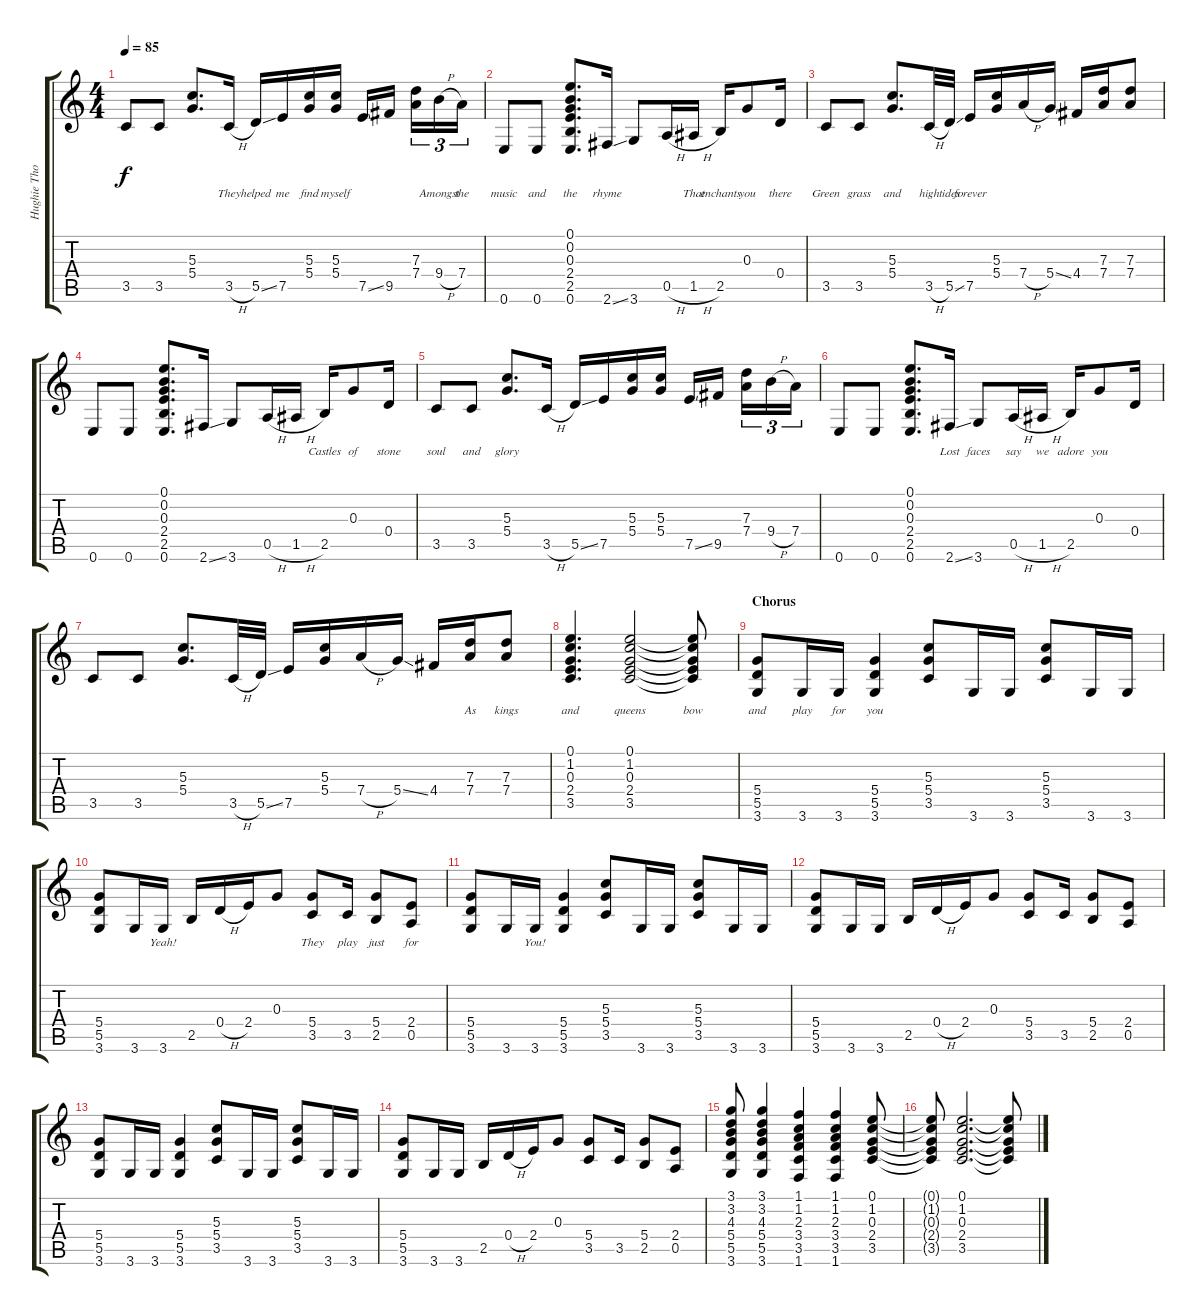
\track ("Hughie Thomasson Acoustic Rhythm" "Hughie Tho") {instrument acousticguitarsteel}
\staff {score tabs}
\tuning (E4 B3 G3 D3 A2 E2) {hide}
\ts (4 4)
\tempo 85
\clef g2
\ks c
3.5.8{lyrics (0 "") lyrics (1 "") lyrics (2 "") lyrics (3 "") lyrics (4 "") dy f} 3.5.8{lyrics (0 "") lyrics (1 "") lyrics (2 "") lyrics (3 "") lyrics (4 "")} (5.3 5.4).8{d lyrics (0 "") lyrics (1 "") lyrics (2 "") lyrics (3 "") lyrics (4 "")} 3.5{h}.16{lyrics (0 "They") lyrics (1 "") lyrics (2 "") lyrics (3 "") lyrics (4 "")} 5.5{ss}.16{lyrics (0 "helped") lyrics (1 "") lyrics (2 "") lyrics (3 "") lyrics (4 "")} 7.5.16{lyrics (0 "me") lyrics (1 "") lyrics (2 "") lyrics (3 "") lyrics (4 "")} (5.3 5.4).16{lyrics (0 "find") lyrics (1 "") lyrics (2 "") lyrics (3 "") lyrics (4 "")} (5.3 5.4).16{lyrics (0 "myself") lyrics (1 "") lyrics (2 "") lyrics (3 "") lyrics (4 "")} 7.5{ss}.16{lyrics (0 "") lyrics (1 "") lyrics (2 "") lyrics (3 "") lyrics (4 "")} 9.5.16{lyrics (0 "") lyrics (1 "") lyrics (2 "") lyrics (3 "") lyrics (4 "")} (7.3 7.4).16{tu (3 2) lyrics (0 "") lyrics (1 "") lyrics (2 "") lyrics (3 "") lyrics (4 "")} 9.4{h}.16{tu (3 2) lyrics (0 "Amongst") lyrics (1 "") lyrics (2 "") lyrics (3 "") lyrics (4 "")} 7.4.16{tu (3 2) lyrics (0 "the") lyrics (1 "") lyrics (2 "") lyrics (3 "") lyrics (4 "")} |
0.6.8{lyrics (0 "music") lyrics (1 "") lyrics (2 "") lyrics (3 "") lyrics (4 "")} 0.6.8{lyrics (0 "and") lyrics (1 "") lyrics (2 "") lyrics (3 "") lyrics (4 "")} (0.1 0.2 0.3 2.4 2.5 0.6).8{d lyrics (0 "the") lyrics (1 "") lyrics (2 "") lyrics (3 "") lyrics (4 "")} 2.6{ss}.16{lyrics (0 "rhyme") lyrics (1 "") lyrics (2 "") lyrics (3 "") lyrics (4 "")} 3.6.8{lyrics (0 "") lyrics (1 "") lyrics (2 "") lyrics (3 "") lyrics (4 "")} 0.5{h}.16{lyrics (0 "") lyrics (1 "") lyrics (2 "") lyrics (3 "") lyrics (4 "")} 1.5{h}.16{lyrics (0 "That") lyrics (1 "") lyrics (2 "") lyrics (3 "") lyrics (4 "")} 2.5.16{lyrics (0 "enchants") lyrics (1 "") lyrics (2 "") lyrics (3 "") lyrics (4 "")} 0.3.8{lyrics (0 "you") lyrics (1 "") lyrics (2 "") lyrics (3 "") lyrics (4 "")} 0.4.16{lyrics (0 "there") lyrics (1 "") lyrics (2 "") lyrics (3 "") lyrics (4 "")} |
3.5.8{lyrics (0 "Green") lyrics (1 "") lyrics (2 "") lyrics (3 "") lyrics (4 "")} 3.5.8{lyrics (0 "grass") lyrics (1 "") lyrics (2 "") lyrics (3 "") lyrics (4 "")} (5.3 5.4).8{d lyrics (0 "and") lyrics (1 "") lyrics (2 "") lyrics (3 "") lyrics (4 "")} 3.5{h}.32{lyrics (0 "high") lyrics (1 "") lyrics (2 "") lyrics (3 "") lyrics (4 "")} 5.5{ss}.32{lyrics (0 "tides") lyrics (1 "") lyrics (2 "") lyrics (3 "") lyrics (4 "")} 7.5.16{lyrics (0 "forever") lyrics (1 "") lyrics (2 "") lyrics (3 "") lyrics (4 "")} (5.3 5.4).16{lyrics (0 "") lyrics (1 "") lyrics (2 "") lyrics (3 "") lyrics (4 "")} 7.4{h}.16{lyrics (0 "") lyrics (1 "") lyrics (2 "") lyrics (3 "") lyrics (4 "")} 5.4{ss}.16{lyrics (0 "") lyrics (1 "") lyrics (2 "") lyrics (3 "") lyrics (4 "")} 4.4.16{lyrics (0 "") lyrics (1 "") lyrics (2 "") lyrics (3 "") lyrics (4 "")} (7.3 7.4).16{lyrics (0 "") lyrics (1 "") lyrics (2 "") lyrics (3 "") lyrics (4 "")} (7.3 7.4).8{lyrics (0 "") lyrics (1 "") lyrics (2 "") lyrics (3 "") lyrics (4 "")} |
0.6.8{lyrics (0 "") lyrics (1 "") lyrics (2 "") lyrics (3 "") lyrics (4 "")} 0.6.8{lyrics (0 "") lyrics (1 "") lyrics (2 "") lyrics (3 "") lyrics (4 "")} (0.1 0.2 0.3 2.4 2.5 0.6).8{d lyrics (0 "") lyrics (1 "") lyrics (2 "") lyrics (3 "") lyrics (4 "")} 2.6{ss}.16{lyrics (0 "") lyrics (1 "") lyrics (2 "") lyrics (3 "") lyrics (4 "")} 3.6.8{lyrics (0 "") lyrics (1 "") lyrics (2 "") lyrics (3 "") lyrics (4 "")} 0.5{h}.16{lyrics (0 "") lyrics (1 "") lyrics (2 "") lyrics (3 "") lyrics (4 "")} 1.5{h}.16{lyrics (0 "") lyrics (1 "") lyrics (2 "") lyrics (3 "") lyrics (4 "")} 2.5.16{lyrics (0 "Castles") lyrics (1 "") lyrics (2 "") lyrics (3 "") lyrics (4 "")} 0.3.8{lyrics (0 "of") lyrics (1 "") lyrics (2 "") lyrics (3 "") lyrics (4 "")} 0.4.16{lyrics (0 "stone") lyrics (1 "") lyrics (2 "") lyrics (3 "") lyrics (4 "")} |
3.5.8{lyrics (0 "soul") lyrics (1 "") lyrics (2 "") lyrics (3 "") lyrics (4 "")} 3.5.8{lyrics (0 "and") lyrics (1 "") lyrics (2 "") lyrics (3 "") lyrics (4 "")} (5.3 5.4).8{d lyrics (0 "glory") lyrics (1 "") lyrics (2 "") lyrics (3 "") lyrics (4 "")} 3.5{h}.16{lyrics (0 "") lyrics (1 "") lyrics (2 "") lyrics (3 "") lyrics (4 "")} 5.5{ss}.16{lyrics (0 "") lyrics (1 "") lyrics (2 "") lyrics (3 "") lyrics (4 "")} 7.5.16{lyrics (0 "") lyrics (1 "") lyrics (2 "") lyrics (3 "") lyrics (4 "")} (5.3 5.4).16{lyrics (0 "") lyrics (1 "") lyrics (2 "") lyrics (3 "") lyrics (4 "")} (5.3 5.4).16{lyrics (0 "") lyrics (1 "") lyrics (2 "") lyrics (3 "") lyrics (4 "")} 7.5{ss}.16{lyrics (0 "") lyrics (1 "") lyrics (2 "") lyrics (3 "") lyrics (4 "")} 9.5.16{lyrics (0 "") lyrics (1 "") lyrics (2 "") lyrics (3 "") lyrics (4 "")} (7.3 7.4).16{tu (3 2) lyrics (0 "") lyrics (1 "") lyrics (2 "") lyrics (3 "") lyrics (4 "")} 9.4{h}.16{tu (3 2) lyrics (0 "") lyrics (1 "") lyrics (2 "") lyrics (3 "") lyrics (4 "")} 7.4.16{tu (3 2) lyrics (0 "") lyrics (1 "") lyrics (2 "") lyrics (3 "") lyrics (4 "")} |
0.6.8{lyrics (0 "") lyrics (1 "") lyrics (2 "") lyrics (3 "") lyrics (4 "")} 0.6.8{lyrics (0 "") lyrics (1 "") lyrics (2 "") lyrics (3 "") lyrics (4 "")} (0.1 0.2 0.3 2.4 2.5 0.6).8{d lyrics (0 "") lyrics (1 "") lyrics (2 "") lyrics (3 "") lyrics (4 "")} 2.6{ss}.16{lyrics (0 "Lost") lyrics (1 "") lyrics (2 "") lyrics (3 "") lyrics (4 "")} 3.6.8{lyrics (0 "faces") lyrics (1 "") lyrics (2 "") lyrics (3 "") lyrics (4 "")} 0.5{h}.16{lyrics (0 "say") lyrics (1 "") lyrics (2 "") lyrics (3 "") lyrics (4 "")} 1.5{h}.16{lyrics (0 "we") lyrics (1 "") lyrics (2 "") lyrics (3 "") lyrics (4 "")} 2.5.16{lyrics (0 "adore") lyrics (1 "") lyrics (2 "") lyrics (3 "") lyrics (4 "")} 0.3.8{lyrics (0 "you") lyrics (1 "") lyrics (2 "") lyrics (3 "") lyrics (4 "")} 0.4.16{lyrics (0 "") lyrics (1 "") lyrics (2 "") lyrics (3 "") lyrics (4 "")} |
3.5.8{lyrics (0 "") lyrics (1 "") lyrics (2 "") lyrics (3 "") lyrics (4 "")} 3.5.8{lyrics (0 "") lyrics (1 "") lyrics (2 "") lyrics (3 "") lyrics (4 "")} (5.3 5.4).8{d lyrics (0 "") lyrics (1 "") lyrics (2 "") lyrics (3 "") lyrics (4 "")} 3.5{h}.32{lyrics (0 "") lyrics (1 "") lyrics (2 "") lyrics (3 "") lyrics (4 "")} 5.5{ss}.32{lyrics (0 "") lyrics (1 "") lyrics (2 "") lyrics (3 "") lyrics (4 "")} 7.5.16{lyrics (0 "") lyrics (1 "") lyrics (2 "") lyrics (3 "") lyrics (4 "")} (5.3 5.4).16{lyrics (0 "") lyrics (1 "") lyrics (2 "") lyrics (3 "") lyrics (4 "")} 7.4{h}.16{lyrics (0 "") lyrics (1 "") lyrics (2 "") lyrics (3 "") lyrics (4 "")} 5.4{ss}.16{lyrics (0 "") lyrics (1 "") lyrics (2 "") lyrics (3 "") lyrics (4 "")} 4.4.16{lyrics (0 "") lyrics (1 "") lyrics (2 "") lyrics (3 "") lyrics (4 "")} (7.3 7.4).16{lyrics (0 "As") lyrics (1 "") lyrics (2 "") lyrics (3 "") lyrics (4 "")} (7.3 7.4).8{lyrics (0 "kings") lyrics (1 "") lyrics (2 "") lyrics (3 "") lyrics (4 "")} |
(0.1 1.2 0.3 2.4 3.5).4{d lyrics (0 "and") lyrics (1 "") lyrics (2 "") lyrics (3 "") lyrics (4 "")} (0.1 1.2 0.3 2.4 3.5).2{lyrics (0 "queens") lyrics (1 "") lyrics (2 "") lyrics (3 "") lyrics (4 "")} (0.1{t} 1.2{t} 0.3{t} 2.4{t} 3.5{t}).8{lyrics (0 "bow") lyrics (1 "") lyrics (2 "") lyrics (3 "") lyrics (4 "")} |
\section ("" "Chorus")
(5.4 5.5 3.6).8{lyrics (0 "and") lyrics (1 "") lyrics (2 "") lyrics (3 "") lyrics (4 "")} 3.6.16{lyrics (0 "play") lyrics (1 "") lyrics (2 "") lyrics (3 "") lyrics (4 "")} 3.6.16{lyrics (0 "for") lyrics (1 "") lyrics (2 "") lyrics (3 "") lyrics (4 "")} (5.4 5.5 3.6).4{lyrics (0 "you") lyrics (1 "") lyrics (2 "") lyrics (3 "") lyrics (4 "")} (5.3 5.4 3.5).8{lyrics (0 "") lyrics (1 "") lyrics (2 "") lyrics (3 "") lyrics (4 "")} 3.6.16{lyrics (0 "") lyrics (1 "") lyrics (2 "") lyrics (3 "") lyrics (4 "")} 3.6.16{lyrics (0 "") lyrics (1 "") lyrics (2 "") lyrics (3 "") lyrics (4 "")} (5.3 5.4 3.5).8{lyrics (0 "") lyrics (1 "") lyrics (2 "") lyrics (3 "") lyrics (4 "")} 3.6.16{lyrics (0 "") lyrics (1 "") lyrics (2 "") lyrics (3 "") lyrics (4 "")} 3.6.16{lyrics (0 "") lyrics (1 "") lyrics (2 "") lyrics (3 "") lyrics (4 "")} |
(5.4 5.5 3.6).8{lyrics (0 "") lyrics (1 "") lyrics (2 "") lyrics (3 "") lyrics (4 "")} 3.6.16{lyrics (0 "") lyrics (1 "") lyrics (2 "") lyrics (3 "") lyrics (4 "")} 3.6.16{lyrics (0 "Yeah!") lyrics (1 "") lyrics (2 "") lyrics (3 "") lyrics (4 "")} 2.5.16{lyrics (0 "") lyrics (1 "") lyrics (2 "") lyrics (3 "") lyrics (4 "")} 0.4{h}.16{lyrics (0 "") lyrics (1 "") lyrics (2 "") lyrics (3 "") lyrics (4 "")} 2.4.16{lyrics (0 "") lyrics (1 "") lyrics (2 "") lyrics (3 "") lyrics (4 "")} 0.3.8{lyrics (0 "") lyrics (1 "") lyrics (2 "") lyrics (3 "") lyrics (4 "")} (5.4 3.5).8{lyrics (0 "They") lyrics (1 "") lyrics (2 "") lyrics (3 "") lyrics (4 "")} 3.5.16{lyrics (0 "play") lyrics (1 "") lyrics (2 "") lyrics (3 "") lyrics (4 "")} (5.4 2.5).8{lyrics (0 "just") lyrics (1 "") lyrics (2 "") lyrics (3 "") lyrics (4 "")} (2.4 0.5).8{lyrics (0 "for") lyrics (1 "") lyrics (2 "") lyrics (3 "") lyrics (4 "")} |
(5.4 5.5 3.6).8{lyrics (0 "") lyrics (1 "") lyrics (2 "") lyrics (3 "") lyrics (4 "")} 3.6.16{lyrics (0 "") lyrics (1 "") lyrics (2 "") lyrics (3 "") lyrics (4 "")} 3.6.16{lyrics (0 "You!") lyrics (1 "") lyrics (2 "") lyrics (3 "") lyrics (4 "")} (5.4 5.5 3.6).4 (5.3 5.4 3.5).8 3.6.16 3.6.16 (5.3 5.4 3.5).8 3.6.16 3.6.16 |
(5.4 5.5 3.6).8 3.6.16 3.6.16 2.5.16 0.4{h}.16 2.4.16 0.3.8 (5.4 3.5).8 3.5.16 (5.4 2.5).8 (2.4 0.5).8 |
(5.4 5.5 3.6).8 3.6.16 3.6.16 (5.4 5.5 3.6).4 (5.3 5.4 3.5).8 3.6.16 3.6.16 (5.3 5.4 3.5).8 3.6.16 3.6.16 |
(5.4 5.5 3.6).8 3.6.16 3.6.16 2.5.16 0.4{h}.16 2.4.16 0.3.8 (5.4 3.5).8 3.5.16 (5.4 2.5).8 (2.4 0.5).8 |
(3.1 3.2 4.3 5.4 5.5 3.6).8 (3.1 3.2 4.3 5.4 5.5 3.6).4 (1.1 1.2 2.3 3.4 3.5 1.6).4 (1.1 1.2 2.3 3.4 3.5 1.6).4 (0.1 1.2 0.3 2.4 3.5).8 |
(0.1{t} 1.2{t} 0.3{t} 2.4{t} 3.5{t}).8 (0.1 1.2 0.3 2.4 3.5).2{d} (0.1{t} 1.2{t} 0.3{t} 2.4{t} 3.5{t}).8
